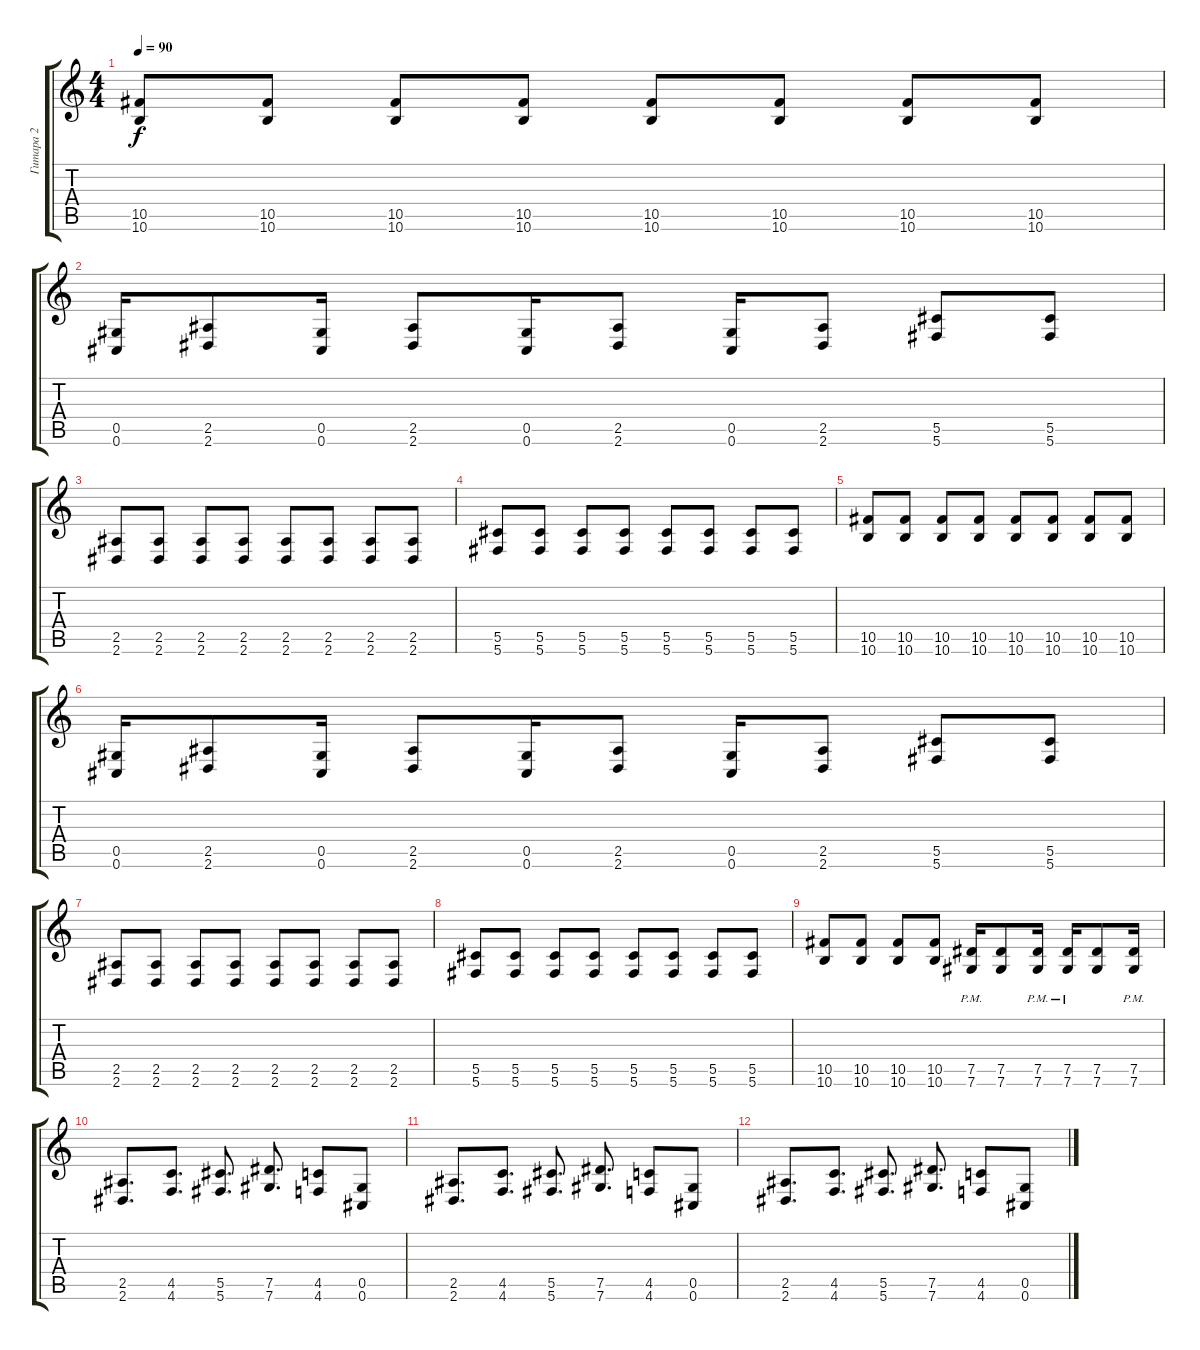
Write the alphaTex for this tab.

\track ("Гитара 2" "Гитара 2") {instrument overdrivenguitar}
\staff {score tabs}
\tuning (Eb4 Bb3 Gb3 Db3 Ab2 Db2) {hide}
\ts (4 4)
\tempo 90
\clef g2
\ks c
(10.5 10.6).8{dy f} (10.5 10.6).8 (10.5 10.6).8 (10.5 10.6).8 (10.5 10.6).8 (10.5 10.6).8 (10.5 10.6).8 (10.5 10.6).8 |
(0.5 0.6).16 (2.5 2.6).8 (0.5 0.6).16 (2.5 2.6).8 (0.5 0.6).16 (2.5 2.6).8 (0.5 0.6).16 (2.5 2.6).8 (5.5 5.6).8 (5.5 5.6).8 |
(2.5 2.6).8 (2.5 2.6).8 (2.5 2.6).8 (2.5 2.6).8 (2.5 2.6).8 (2.5 2.6).8 (2.5 2.6).8 (2.5 2.6).8 |
(5.5 5.6).8 (5.5 5.6).8 (5.5 5.6).8 (5.5 5.6).8 (5.5 5.6).8 (5.5 5.6).8 (5.5 5.6).8 (5.5 5.6).8 |
(10.5 10.6).8 (10.5 10.6).8 (10.5 10.6).8 (10.5 10.6).8 (10.5 10.6).8 (10.5 10.6).8 (10.5 10.6).8 (10.5 10.6).8 |
(0.5 0.6).16 (2.5 2.6).8 (0.5 0.6).16 (2.5 2.6).8 (0.5 0.6).16 (2.5 2.6).8 (0.5 0.6).16 (2.5 2.6).8 (5.5 5.6).8 (5.5 5.6).8 |
(2.5 2.6).8 (2.5 2.6).8 (2.5 2.6).8 (2.5 2.6).8 (2.5 2.6).8 (2.5 2.6).8 (2.5 2.6).8 (2.5 2.6).8 |
(5.5 5.6).8 (5.5 5.6).8 (5.5 5.6).8 (5.5 5.6).8 (5.5 5.6).8 (5.5 5.6).8 (5.5 5.6).8 (5.5 5.6).8 |
(10.5 10.6).8 (10.5 10.6).8 (10.5 10.6).8 (10.5 10.6).8 (7.5{pm} 7.6{pm}).16 (7.5 7.6).8 (7.5{pm} 7.6{pm}).16 (7.5{pm} 7.6{pm}).16 (7.5 7.6).8 (7.5{pm} 7.6{pm}).16 |
(2.5 2.6).8{d} (4.5 4.6).8{d} (5.5 5.6).8{d} (7.5 7.6).8{d} (4.5 4.6).8 (0.5 0.6).8 |
(2.5 2.6).8{d} (4.5 4.6).8{d} (5.5 5.6).8{d} (7.5 7.6).8{d} (4.5 4.6).8 (0.5 0.6).8 |
(2.5 2.6).8{d} (4.5 4.6).8{d} (5.5 5.6).8{d} (7.5 7.6).8{d} (4.5 4.6).8 (0.5 0.6).8
